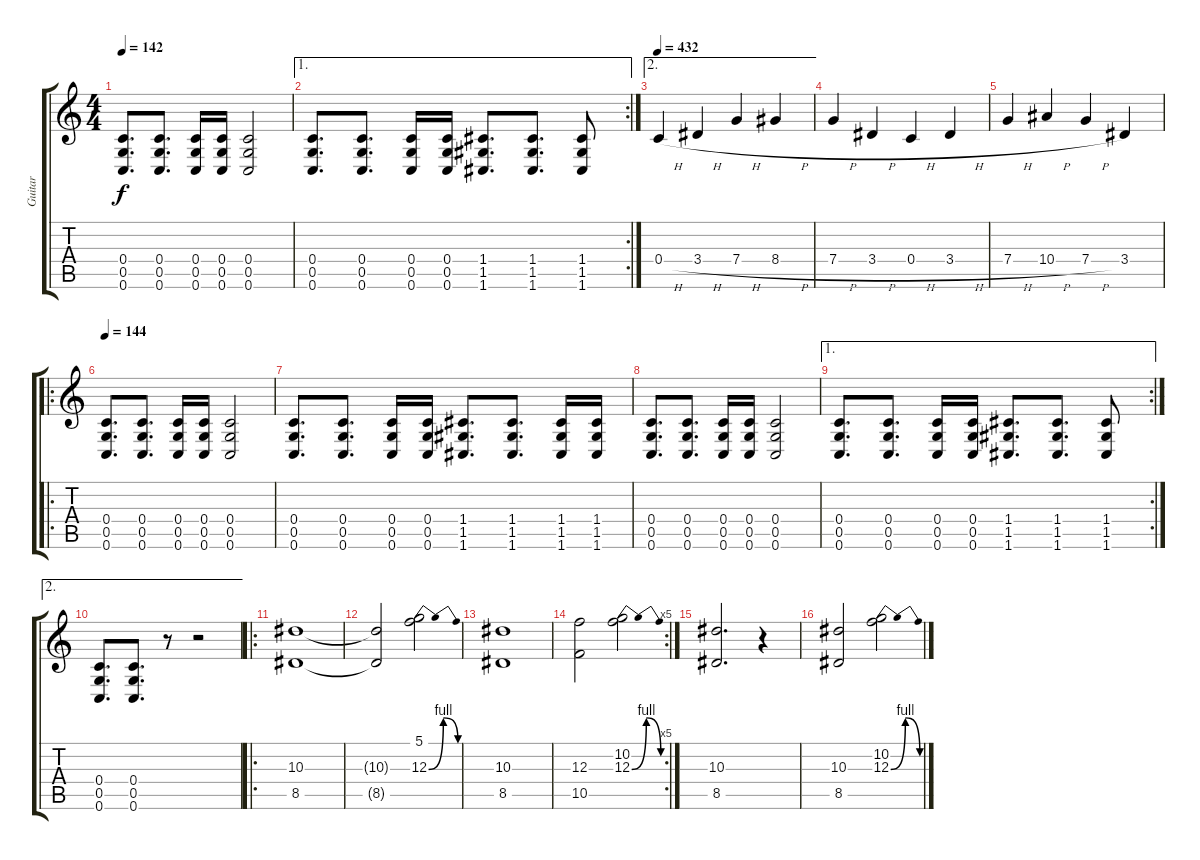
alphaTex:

\track ("Guitar" "Guitar") {instrument distortionguitar}
\staff {score tabs}
\tuning (D4 A3 F3 C3 G2 C2) {hide}
\ts (4 4)
\tempo 142
\clef g2
\ks c
(0.4 0.5 0.6).8{d dy f} (0.4 0.5 0.6).8{d} (0.4 0.5 0.6).16 (0.4 0.5 0.6).16 (0.4 0.5 0.6).2 |
\ae 1
\rc 1
(0.4 0.5 0.6).8{d} (0.4 0.5 0.6).8{d} (0.4 0.5 0.6).16 (0.4 0.5 0.6).16 (1.4 1.5 1.6).8{d} (1.4 1.5 1.6).8{d} (1.4 1.5 1.6).8 |
\ae 2
\tempo 432
0.4{h}.4 3.4{h}.4 7.4{h}.4 8.4{h}.4 |
7.4{h}.4 3.4{h}.4 0.4{h}.4 3.4{h}.4 |
7.4{h}.4 10.4{h}.4 7.4{h}.4 3.4.4 |
\ro
\tempo 144
(0.4 0.5 0.6).8{d} (0.4 0.5 0.6).8{d} (0.4 0.5 0.6).16 (0.4 0.5 0.6).16 (0.4 0.5 0.6).2 |
(0.4 0.5 0.6).8{d} (0.4 0.5 0.6).8{d} (0.4 0.5 0.6).16 (0.4 0.5 0.6).16 (1.4 1.5 1.6).8{d} (1.4 1.5 1.6).8{d} (1.4 1.5 1.6).16 (1.4 1.5 1.6).16 |
(0.4 0.5 0.6).8{d} (0.4 0.5 0.6).8{d} (0.4 0.5 0.6).16 (0.4 0.5 0.6).16 (0.4 0.5 0.6).2 |
\ae 1
\rc 2
(0.4 0.5 0.6).8{d} (0.4 0.5 0.6).8{d} (0.4 0.5 0.6).16 (0.4 0.5 0.6).16 (1.4 1.5 1.6).8{d} (1.4 1.5 1.6).8{d} (1.4 1.5 1.6).8 |
\ae 2
(0.4 0.5 0.6).8{d} (0.4 0.5 0.6).8{d} r.8 r.2 |
\ro
(10.3 8.5).1{volume 9 instrument distortionguitar} |
(10.3{t} 8.5{t}).2 (5.1 12.3{be (bendrelease 0 0 30 4 30 4 60 0)}).2 |
(10.3 8.5).1 |
\rc 5
(12.3 10.5).2 (10.2 12.3{be (bendrelease 0 0 30 4 30 4 60 0)}).2 |
(10.3 8.5).2{d} r.4 |
(10.3 8.5).2 (10.2 12.3{be (bendrelease 0 0 30 4 30 4 60 0)}).2
